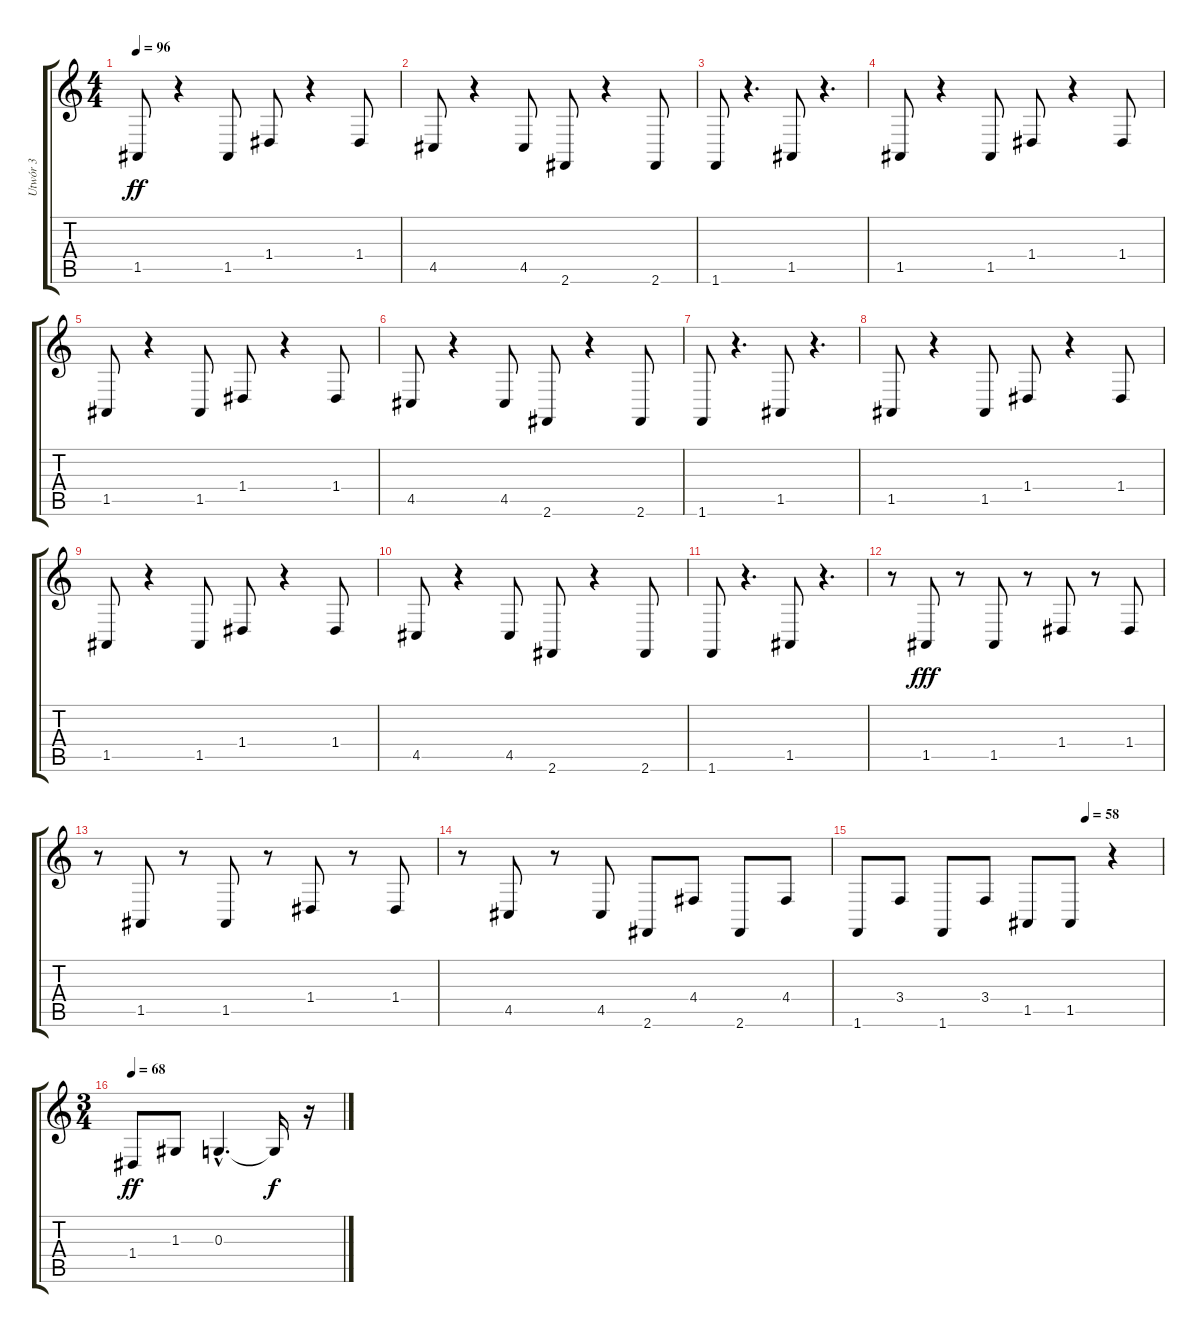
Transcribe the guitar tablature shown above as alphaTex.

\track ("Utwór 3" "Utwór 3") {instrument acousticgrandpiano}
\staff {score tabs}
\tuning (E4 B3 G3 D3 A2 E2) {hide}
\ts (4 4)
\tempo 96
\clef g2
\ks c
1.5.8{dy ff} r.4 1.5.8 1.4.8 r.4 1.4.8 |
4.5.8 r.4 4.5.8 2.6.8 r.4 2.6.8 |
1.6.8 r.4{d} 1.5.8 r.4{d} |
1.5.8 r.4 1.5.8 1.4.8 r.4 1.4.8 |
1.5.8 r.4 1.5.8 1.4.8 r.4 1.4.8 |
4.5.8 r.4 4.5.8 2.6.8 r.4 2.6.8 |
1.6.8 r.4{d} 1.5.8 r.4{d} |
1.5.8 r.4 1.5.8 1.4.8 r.4 1.4.8 |
1.5.8 r.4 1.5.8 1.4.8 r.4 1.4.8 |
4.5.8 r.4 4.5.8 2.6.8 r.4 2.6.8 |
1.6.8 r.4{d} 1.5.8 r.4{d} |
r.8 1.5.8{dy fff} r.8 1.5.8 r.8 1.4.8 r.8 1.4.8 |
r.8 1.5.8 r.8 1.5.8 r.8 1.4.8 r.8 1.4.8 |
r.8 4.5.8 r.8 4.5.8 2.6.8 4.4.8 2.6.8 4.4.8 |
\tempo (58 0.75)
1.6.8 3.4.8 1.6.8 3.4.8 1.5.8 1.5.8 r.4 |
\ts (3 4)
\tempo 68
1.4.8{dy ff} 1.3.8 0.3{hac}.4{d} 0.3{t}.16{dy f} r.16
